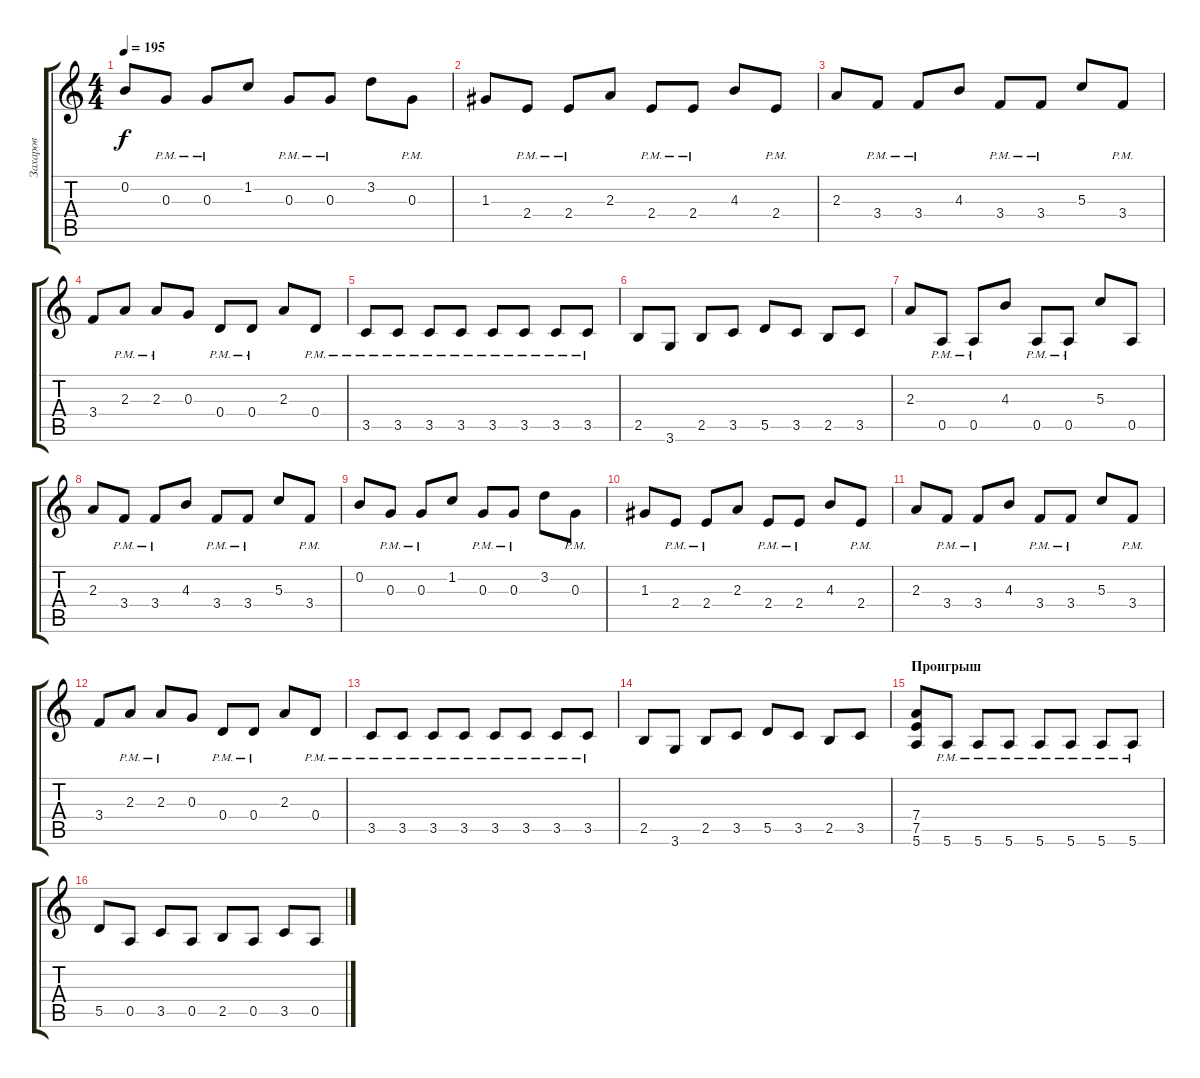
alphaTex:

\track ("Захаров" "Захаров") {instrument distortionguitar}
\staff {score tabs}
\tuning (E4 B3 G3 D3 A2 E2) {hide}
\ts (4 4)
\tempo 195
\clef g2
\ks c
0.2.8{dy f} 0.3{pm}.8 0.3{pm}.8 1.2.8 0.3{pm}.8 0.3{pm}.8 3.2.8 0.3{pm}.8 |
1.3.8 2.4{pm}.8 2.4{pm}.8 2.3.8 2.4{pm}.8 2.4{pm}.8 4.3.8 2.4{pm}.8 |
2.3.8 3.4{pm}.8 3.4{pm}.8 4.3.8 3.4{pm}.8 3.4{pm}.8 5.3.8 3.4{pm}.8 |
3.4.8 2.3{pm}.8 2.3{pm}.8 0.3.8 0.4{pm}.8 0.4{pm}.8 2.3.8 0.4{pm}.8 |
3.5{pm}.8 3.5{pm}.8 3.5{pm}.8 3.5{pm}.8 3.5{pm}.8 3.5{pm}.8 3.5{pm}.8 3.5{pm}.8 |
2.5.8 3.6.8 2.5.8 3.5.8 5.5.8 3.5.8 2.5.8 3.5.8 |
2.3.8 0.5{pm}.8 0.5{pm}.8 4.3.8 0.5{pm}.8 0.5{pm}.8 5.3.8 0.5.8 |
2.3.8 3.4{pm}.8 3.4{pm}.8 4.3.8 3.4{pm}.8 3.4{pm}.8 5.3.8 3.4{pm}.8 |
0.2.8 0.3{pm}.8 0.3{pm}.8 1.2.8 0.3{pm}.8 0.3{pm}.8 3.2.8 0.3{pm}.8 |
1.3.8 2.4{pm}.8 2.4{pm}.8 2.3.8 2.4{pm}.8 2.4{pm}.8 4.3.8 2.4{pm}.8 |
2.3.8 3.4{pm}.8 3.4{pm}.8 4.3.8 3.4{pm}.8 3.4{pm}.8 5.3.8 3.4{pm}.8 |
3.4.8 2.3{pm}.8 2.3{pm}.8 0.3.8 0.4{pm}.8 0.4{pm}.8 2.3.8 0.4{pm}.8 |
3.5{pm}.8 3.5{pm}.8 3.5{pm}.8 3.5{pm}.8 3.5{pm}.8 3.5{pm}.8 3.5{pm}.8 3.5{pm}.8 |
2.5.8 3.6.8 2.5.8 3.5.8 5.5.8 3.5.8 2.5.8 3.5.8 |
\section ("" "Проигрыш")
(7.4 7.5 5.6).8 5.6{pm}.8 5.6{pm}.8 5.6{pm}.8 5.6{pm}.8 5.6{pm}.8 5.6{pm}.8 5.6{pm}.8 |
5.5.8 0.5.8 3.5.8 0.5.8 2.5.8 0.5.8 3.5.8 0.5.8
